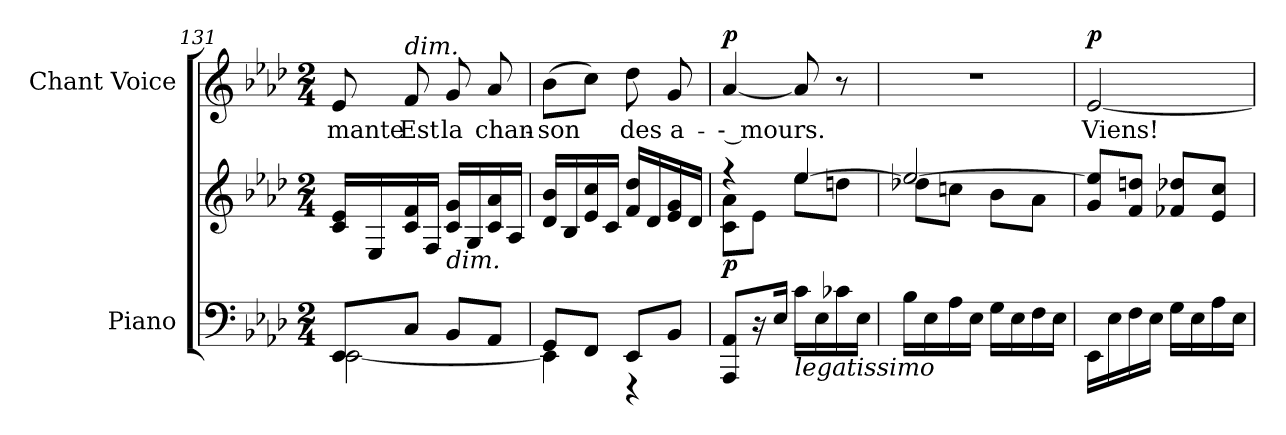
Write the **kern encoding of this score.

**kern	**kern	**dynam	**kern	**text	**dynam
*part2	*part2	*part2	*part1	*part1	*part1
*staff3	*staff2	*staff2/3	*staff1	*staff1	*staff1
*I"Piano	*	*	*I"Chant Voice	*	*
*I'Pno	*	*	*	*	*
*clefF4	*clefG2	*	*clefG2	*	*
*k[b-e-a-d-]	*k[b-e-a-d-]	*	*k[b-e-a-d-]	*	*
*M2/4	*M2/4	*	*M2/4	*	*
=131	=131	=131	=131	=131	=131
*^	*	*	*	*	*
!	!	!	!	!	!LO:LY:b	!
8EE-/L	[2EE-\	16c/ 16e-/LL	.	8e-/	-mante	.
.	.	16E-/	.	.	.	.
!	!	!	!	!LO:TX:a:i:t=dim.	!	!
!	!	!	!	!	!LO:LY:b	!
8C/J	.	16c/ 16f/	.	8f/	Est	.
.	.	16F/JJ	.	.	.	.
!	!	!LO:TX:b:i:t=dim.	!	!	!	!
!	!	!	!	!	!LO:LY:b	!
8BB-/L	.	16c/ 16g/LL	.	8g/	la	.
.	.	16G/	.	.	.	.
!	!	!	!	!	!LO:LY:b	!
8AA-/J	.	16c/ 16a-/	.	8a-/	chan-	.
.	.	16A-/JJ	.	.	.	.
=132	=132	=132	=132	=132	=132	=132
!	!	!	!	!	!LO:LY:b	!
8GG/L	4EE-\]	16d-/ 16b-/LL	.	(>8b-\L	-son	.
.	.	16B-/	.	.	.	.
8FF/J	.	16e-/ 16cc/	.	8cc\J)	.	.
.	.	16c/JJ	.	.	.	.
!	!	!	!	!	!LO:LY:b	!
8EE-/L	4r	16f/ 16dd-/LL	.	8dd-\	des	.
.	.	16d-/	.	.	.	.
!	!	!	!	!	!LO:LY:b	!
8BB-/J	.	16e-/ 16g/	.	8g/	a-	.
.	.	16d-/JJ	.	.	.	.
*v	*v	*	*	*	*	*
!!LO:LB:g=z
=133	=133	=133	=133	=133	=133
*	*^	*	*	*	*
!	!	!	!LO:DY:b	!	!LO:LY:b	!LO:DY:a
8AAA-/ 8AA-/L	4r	8c\ 8a-\L	p	[4a-/	-- mours.	p
16r	.	8e-\J	.	.	.	.
16E-/Jk	.	.	.	.	.	.
!LO:TX:b:i:t=legatissimo	!	!	!	!	!	!
16c\LL	[4ee-/	8ee-\L	.	8a-/]	.	.
16E-\	.	.	.	.	.	.
16c-X\	.	8ddn\J	.	8r	.	.
16E-\JJ	.	.	.	.	.	.
=134	=134	=134	=134	=134	=134	=134
16B-\LL	2ee-/_	8dd-X\L	.	2r	.	.
16E-\	.	.	.	.	.	.
16A-\	.	8ccn\J	.	.	.	.
16E-\JJ	.	.	.	.	.	.
16G\LL	.	8b-\L	.	.	.	.
16E-\	.	.	.	.	.	.
16F\	.	8a-\J	.	.	.	.
16E-\JJ	.	.	.	.	.	.
*	*v	*v	*	*	*	*
=135	=135	=135	=135	=135	=135
!	!	!	!	!LO:LY:b	!LO:DY:a
16EE-\LL	8g/ 8ee-/]L	.	[2e-/	Viens!	p
16E-\	.	.	.	.	.
16F\	8f/ 8ddn/J	.	.	.	.
16E-\JJ	.	.	.	.	.
16G\LL	8f-X/ 8dd-X/L	.	.	.	.
16E-\	.	.	.	.	.
16A-\	8e-/ 8cc/J	.	.	.	.
16E-\JJ	.	.	.	.	.
=	=	=	=	=	=
*-	*-	*-	*-	*-	*-
